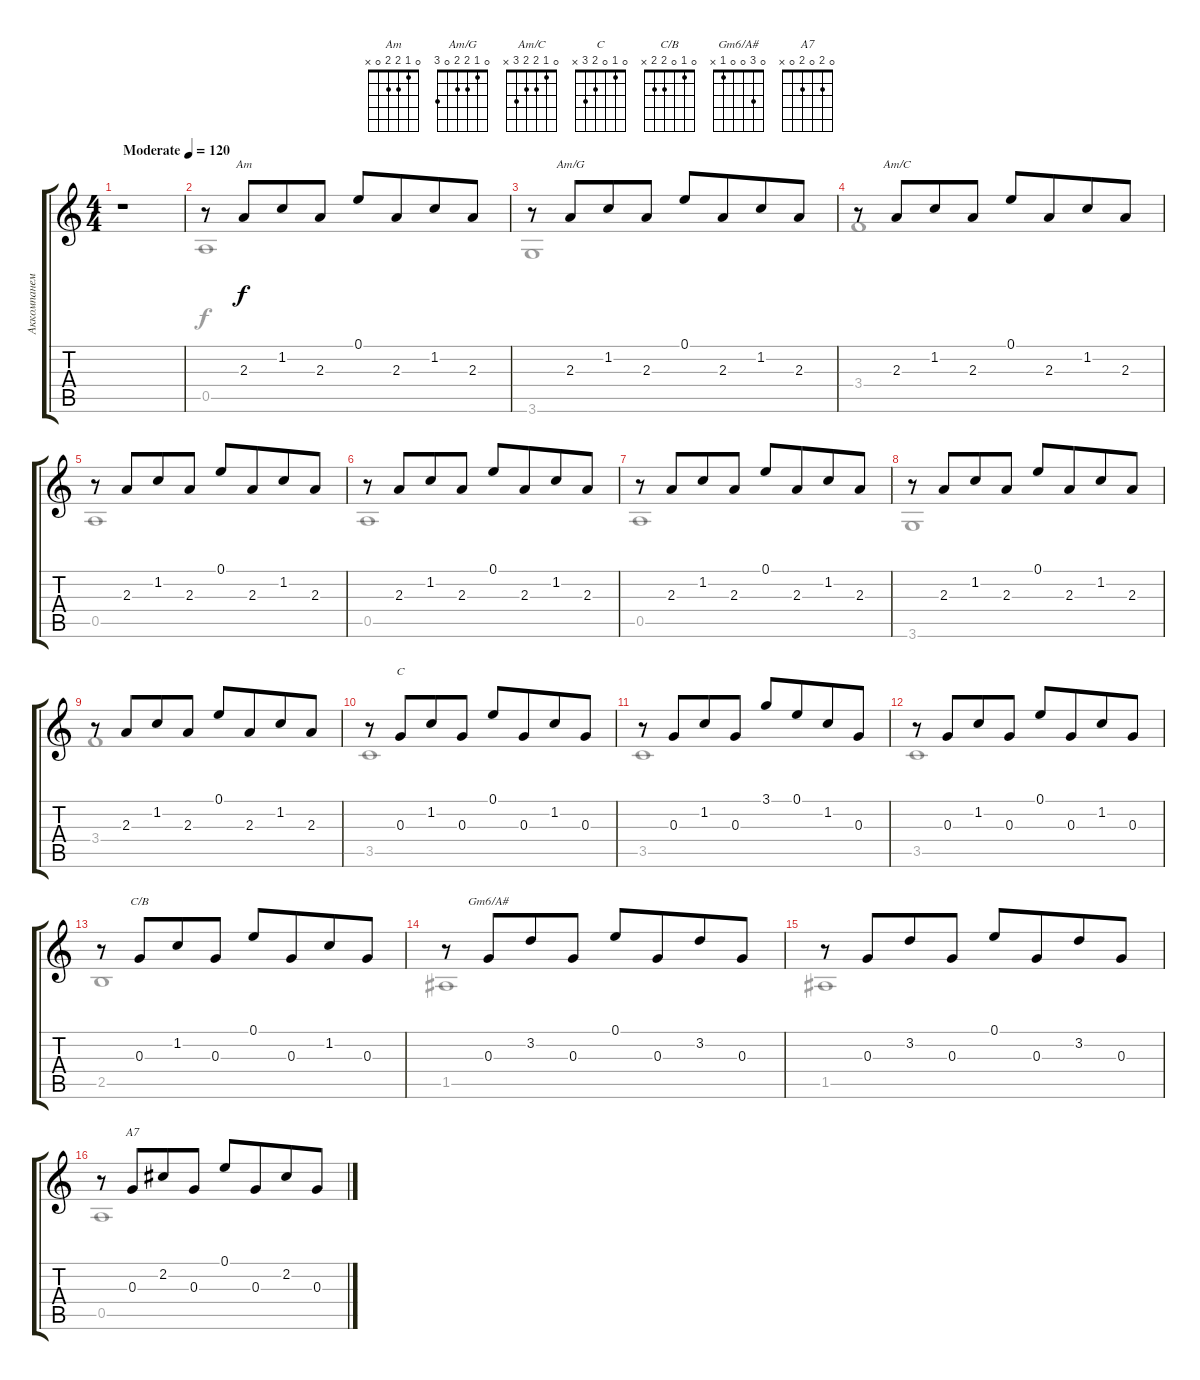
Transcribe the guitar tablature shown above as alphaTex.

\track ("Аккомпанемент" "Аккомпанем") {instrument acousticguitarsteel}
\staff {score tabs}
\tuning (E4 B3 G3 D3 A2 E2) {hide}
\chord ("Am" 0 1 2 2 0 x)
\chord ("Am/G" 0 1 2 2 0 3)
\chord ("Am/C" 0 1 2 2 3 x)
\chord ("C" 0 1 0 2 3 x)
\chord ("C/B" 0 1 0 2 2 x)
\chord ("Gm6/A#" 0 3 0 0 1 x)
\chord ("A7" 0 2 0 2 0 x)
\voice
\ts (4 4)
\tempo (120 "Moderate")
\clef g2
\ks c
r.1{dy f instrument acousticguitarsteel} |
r.8 2.3.8{ch "Am" beam merge} 1.2.8 2.3.8 0.1.8 2.3.8{beam merge} 1.2.8 2.3.8 |
r.8 2.3.8{ch "Am/G" beam merge} 1.2.8 2.3.8 0.1.8 2.3.8{beam merge} 1.2.8 2.3.8 |
r.8 2.3.8{ch "Am/C" beam merge} 1.2.8 2.3.8 0.1.8 2.3.8{beam merge} 1.2.8 2.3.8 |
r.8 2.3.8{beam merge} 1.2.8 2.3.8 0.1.8 2.3.8{beam merge} 1.2.8 2.3.8 |
r.8 2.3.8{beam merge} 1.2.8 2.3.8 0.1.8 2.3.8{beam merge} 1.2.8 2.3.8 |
r.8 2.3.8{beam merge} 1.2.8 2.3.8 0.1.8 2.3.8{beam merge} 1.2.8 2.3.8 |
r.8 2.3.8{beam merge} 1.2.8 2.3.8 0.1.8 2.3.8{beam merge} 1.2.8 2.3.8 |
r.8 2.3.8{beam merge} 1.2.8{beam merge} 2.3.8{beam split} 0.1.8{beam merge} 2.3.8{beam merge} 1.2.8{beam merge} 2.3.8 |
r.8 0.3.8{ch "C" beam merge} 1.2.8 0.3.8 0.1.8 0.3.8{beam merge} 1.2.8 0.3.8 |
r.8 0.3.8{beam merge} 1.2.8 0.3.8 3.1.8 0.1.8{beam merge} 1.2.8 0.3.8 |
r.8 0.3.8{beam merge} 1.2.8 0.3.8 0.1.8 0.3.8{beam merge} 1.2.8 0.3.8 |
r.8 0.3.8{ch "C/B" beam merge} 1.2.8 0.3.8 0.1.8 0.3.8{beam merge} 1.2.8 0.3.8 |
r.8 0.3.8{ch "Gm6/A#" beam merge} 3.2.8 0.3.8 0.1.8 0.3.8{beam merge} 3.2.8 0.3.8 |
r.8 0.3.8{beam merge} 3.2.8 0.3.8 0.1.8 0.3.8{beam merge} 3.2.8 0.3.8 |
r.8 0.3.8{ch "A7" beam merge} 2.2.8 0.3.8 0.1.8 0.3.8{beam merge} 2.2.8 0.3.8
\voice
\clef g2
\ottava regular
\simile none
\ks c
|
0.5.1 |
3.6.1 |
3.4.1 |
0.5.1 |
0.5.1 |
0.5.1 |
3.6.1 |
3.4.1 |
3.5.1 |
3.5.1 |
3.5.1 |
2.5.1 |
1.5.1 |
1.5.1 |
0.5.1
